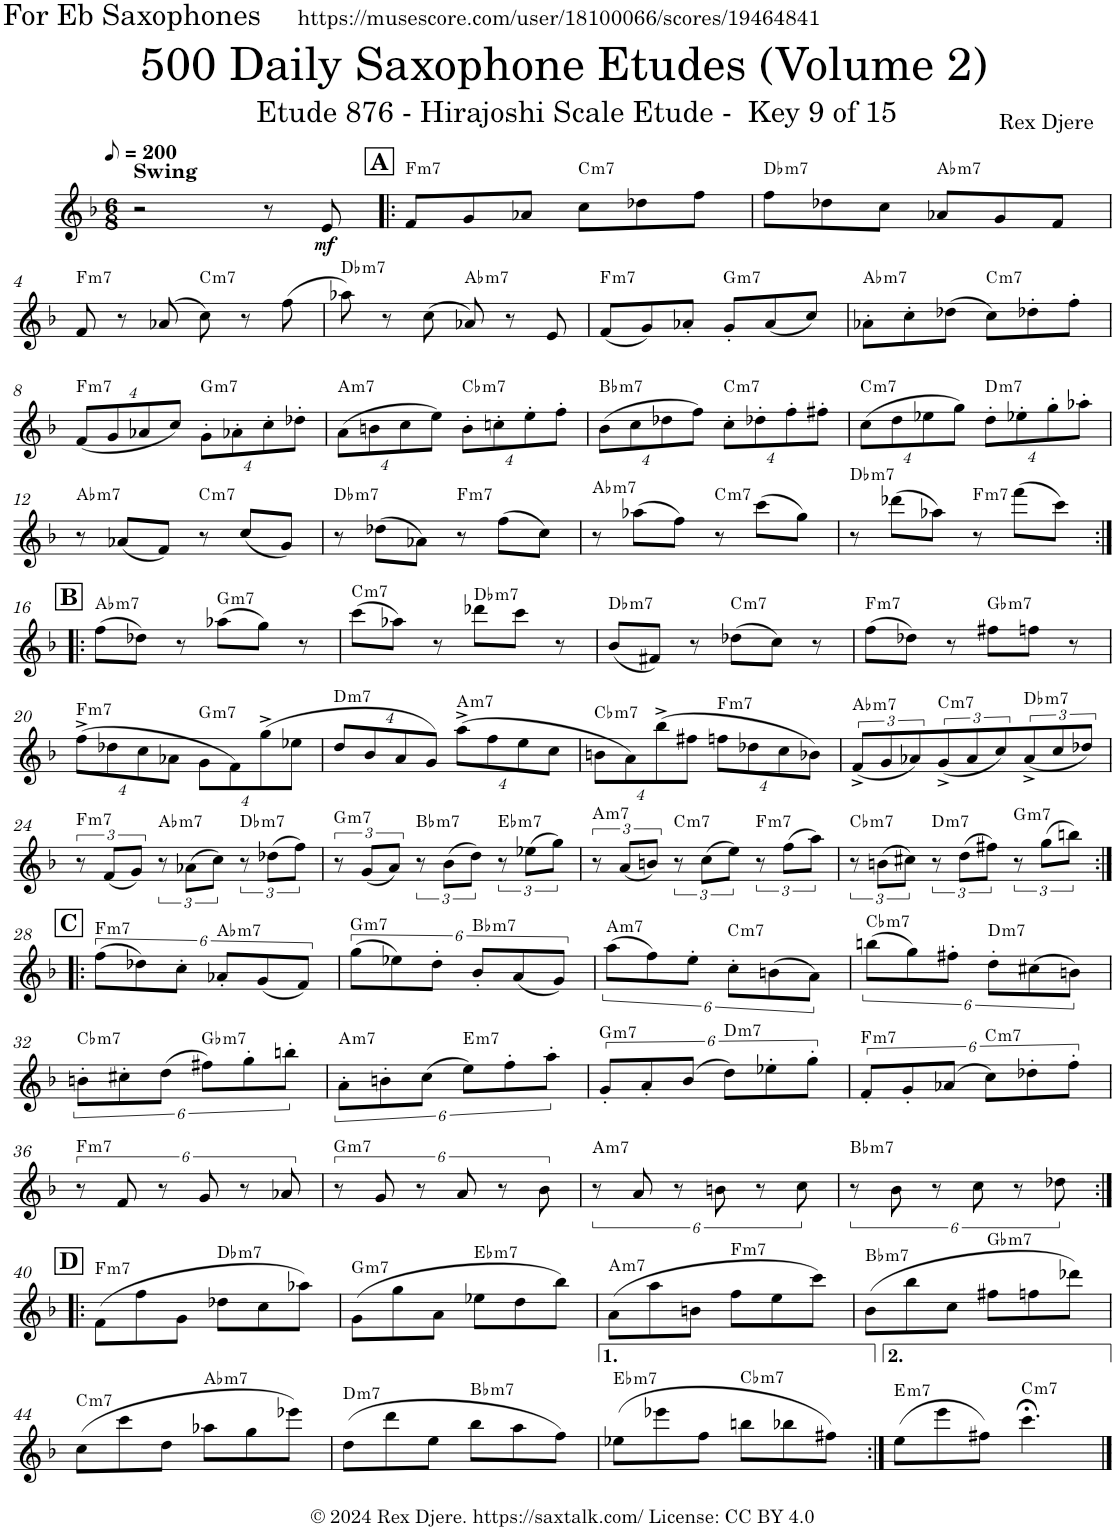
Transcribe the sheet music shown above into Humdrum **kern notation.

**kern	**dynam	**harte
*part1	*part1	*part1
*staff1	*staff1	*
*I"Alto Saxophone	*	*
*I'A. Sax.	*	*
*clefG2	*	*
*Trd5c9	*	*
*k[b-]	*	*
*M6/8	*	*
*MM100	*	*
=1	=1	=1
!LO:TX:a:B:t=Swing	!	!
2r	.	.
8r	.	.
!	!LO:DY:b	!
8e/	mf	.
!!LO:REH:place=s1:a:B:cj:fs=14:t=A
=2!|:	=2!|:	=2!|:
!	!	!LO:H:kt=m7
8f/L	.	F:min7
8g/	.	.
8a-X/J	.	.
!	!	!LO:H:kt=m7
8cc\L	.	C:min7
8dd-X\	.	.
8ff\J	.	.
=3	=3	=3
!	!	!LO:H:kt=m7
8ff\L	.	Db:min7
8dd-X\	.	.
8cc\J	.	.
!	!	!LO:H:kt=m7
8a-X/L	.	Ab:min7
8g/	.	.
8f/J	.	.
!!LO:LB:g=z
=4	=4	=4
!	!	!LO:H:kt=m7
8f/	.	F:min7
8r	.	.
(8a-X/	.	.
!	!	!LO:H:kt=m7
8cc\)	.	C:min7
8r	.	.
(8ff\	.	.
=5	=5	=5
!	!	!LO:H:kt=m7
8aa-X\)	.	Db:min7
8r	.	.
(8cc\	.	.
!	!	!LO:H:kt=m7
8a-X/)	.	Ab:min7
8r	.	.
8e/	.	.
=6	=6	=6
!	!	!LO:H:kt=m7
(8f/L	.	F:min7
8g/)	.	.
8a-X'/J	.	.
!	!	!LO:H:kt=m7
8g'/L	.	G:min7
(8a-/	.	.
8cc/J)	.	.
=7	=7	=7
!	!	!LO:H:kt=m7
8a-X'\L	.	Ab:min7
8cc'\	.	.
(8dd-X\J	.	.
!	!	!LO:H:kt=m7
8cc\L)	.	C:min7
8dd-X'\	.	.
8ff'\J	.	.
!!LO:LB:g=z
=8	=8	=8
*Xbrackettup	*	*
!	!	!LO:H:kt=m7
(32%3f/L	.	F:min7
32%3g/	.	.
32%3a-X/	.	.
32%3cc/J)	.	.
!	!	!LO:H:kt=m7
32%3g'\L	.	G:min7
32%3a-X'\	.	.
32%3cc'\	.	.
32%3dd-X'\J	.	.
=9	=9	=9
!	!	!LO:H:kt=m7
(32%3a\L	.	A:min7
32%3bn\	.	.
32%3cc\	.	.
32%3ee\J)	.	.
!	!	!LO:H:kt=m7
32%3b'\L	.	Cb:min7
32%3ccn'\	.	.
32%3ee'\	.	.
32%3ff'\J	.	.
=10	=10	=10
!	!	!LO:H:kt=m7
(32%3b-\L	.	Bb:min7
32%3cc\	.	.
32%3dd-X\	.	.
32%3ff\J)	.	.
!	!	!LO:H:kt=m7
32%3cc'\L	.	C:min7
32%3dd-X'\	.	.
32%3ff'\	.	.
32%3ff#X'\J	.	.
=11	=11	=11
!	!	!LO:H:kt=m7
(32%3cc\L	.	C:min7
32%3dd\	.	.
32%3ee-X\	.	.
32%3gg\J)	.	.
!	!	!LO:H:kt=m7
32%3dd'\L	.	D:min7
32%3ee-X'\	.	.
32%3gg'\	.	.
32%3aa-X'\J	.	.
!!LO:LB:g=z
=12	=12	=12
!	!	!LO:H:kt=m7
8r	.	Ab:min7
(8a-X/L	.	.
8f/J)	.	.
!	!	!LO:H:kt=m7
8r	.	C:min7
(8cc/L	.	.
8g/J)	.	.
=13	=13	=13
!	!	!LO:H:kt=m7
8r	.	Db:min7
(8dd-X\L	.	.
8a-X\J)	.	.
!	!	!LO:H:kt=m7
8r	.	F:min7
(8ff\L	.	.
8cc\J)	.	.
=14	=14	=14
!	!	!LO:H:kt=m7
8r	.	Ab:min7
(8aa-X\L	.	.
8ff\J)	.	.
!	!	!LO:H:kt=m7
8r	.	C:min7
(8ccc\L	.	.
8gg\J)	.	.
=15	=15	=15
!	!	!LO:H:kt=m7
8r	.	Db:min7
(8ddd-X\L	.	.
8aa-X\J)	.	.
!	!	!LO:H:kt=m7
8r	.	F:min7
(8fff\L	.	.
8ccc\J)	.	.
!!LO:LB:g=z
!!LO:REH:place=s1:a:B:cj:fs=14:t=B
=16:|!|:	=16:|!|:	=16:|!|:
!	!	!LO:H:kt=m7
(8ff\L	.	Ab:min7
8dd-X\J)	.	.
8r	.	.
!	!	!LO:H:kt=m7
(8aa-X\L	.	G:min7
8gg\J)	.	.
8r	.	.
=17	=17	=17
!	!	!LO:H:kt=m7
(8ccc\L	.	C:min7
8aa-X\J)	.	.
8r	.	.
!	!	!LO:H:kt=m7
8ddd-X\L	.	Db:min7
8ccc\J	.	.
8r	.	.
=18	=18	=18
!	!	!LO:H:kt=m7
(8b-/L	.	Db:min7
8f#X/J)	.	.
8r	.	.
!	!	!LO:H:kt=m7
(8dd-X\L	.	C:min7
8cc\J)	.	.
8r	.	.
=19	=19	=19
!	!	!LO:H:kt=m7
(8ff\L	.	F:min7
8dd-X\J)	.	.
8r	.	.
!	!	!LO:H:kt=m7
8ff#X\L	.	Gb:min7
8ffn\J	.	.
8r	.	.
!!LO:LB:g=z
=20	=20	=20
!	!	!LO:H:kt=m7
(32%3ff^\L	.	F:min7
32%3dd-X\	.	.
32%3cc\	.	.
32%3a-X\J	.	.
!	!	!LO:H:kt=m7
32%3g\L	.	G:min7
32%3f\)	.	.
(32%3gg^\	.	.
32%3ee-X\J	.	.
=21	=21	=21
!	!	!LO:H:kt=m7
32%3dd/L	.	D:min7
32%3b-/	.	.
32%3a/	.	.
32%3g/J)	.	.
!	!	!LO:H:kt=m7
(32%3aa^\L	.	A:min7
32%3ff\	.	.
32%3ee\	.	.
32%3cc\J	.	.
=22	=22	=22
!	!	!LO:H:kt=m7
32%3bn\L	.	Cb:min7
32%3a\)	.	.
(32%3bb-^\	.	.
32%3ff#X\J	.	.
!	!	!LO:H:kt=m7
32%3ffn\L	.	F:min7
32%3dd-X\	.	.
32%3cc\	.	.
32%3b-X\J)	.	.
=23	=23	=23
*brackettup	*	*
!	!	!LO:H:kt=m7
(12f^/L	.	Ab:min7
12g/	.	.
12a-X/)	.	.
!	!	!LO:H:kt=m7
(12g^/	.	C:min7
12a-/	.	.
12cc/)	.	.
!	!	!LO:H:kt=m7
(12a-^/	.	Db:min7
12cc/	.	.
12dd-X/J)	.	.
!!LO:LB:g=z
=24	=24	=24
!	!	!LO:H:kt=m7
12r	.	F:min7
(12f/L	.	.
12g/J)	.	.
!	!	!LO:H:kt=m7
12r	.	Ab:min7
(12a-X\L	.	.
12cc\J)	.	.
!	!	!LO:H:kt=m7
12r	.	Db:min7
(12dd-X\L	.	.
12ff\J)	.	.
=25	=25	=25
!	!	!LO:H:kt=m7
12r	.	G:min7
(12g/L	.	.
12a/J)	.	.
!	!	!LO:H:kt=m7
12r	.	Bb:min7
(12b-\L	.	.
12dd\J)	.	.
!	!	!LO:H:kt=m7
12r	.	Eb:min7
(12ee-X\L	.	.
12gg\J)	.	.
=26	=26	=26
!	!	!LO:H:kt=m7
12r	.	A:min7
(12a/L	.	.
12bn/J)	.	.
!	!	!LO:H:kt=m7
12r	.	C:min7
(12cc\L	.	.
12ee\J)	.	.
!	!	!LO:H:kt=m7
12r	.	F:min7
(12ff\L	.	.
12aa\J)	.	.
=27	=27	=27
!	!	!LO:H:kt=m7
12r	.	Cb:min7
(12bn\L	.	.
12cc#X\J)	.	.
!	!	!LO:H:kt=m7
12r	.	D:min7
(12dd\L	.	.
12ff#X\J)	.	.
!	!	!LO:H:kt=m7
12r	.	G:min7
(12gg\L	.	.
12bbn\J)	.	.
!!LO:LB:g=z
!!LO:REH:place=s1:a:B:cj:fs=14:t=C
=28:|!|:	=28:|!|:	=28:|!|:
!	!	!LO:H:kt=m7
(8ff\L	.	F:min7
8dd-X\)	.	.
8cc'\J	.	.
!	!	!LO:H:kt=m7
8a-X'/L	.	Ab:min7
(8g/	.	.
8f/J)	.	.
=29	=29	=29
!	!	!LO:H:kt=m7
(8gg\L	.	G:min7
8ee-X\)	.	.
8dd'\J	.	.
!	!	!LO:H:kt=m7
8b-'/L	.	Bb:min7
(8a/	.	.
8g/J)	.	.
=30	=30	=30
!	!	!LO:H:kt=m7
(8aa\L	.	A:min7
8ff\)	.	.
8ee'\J	.	.
!	!	!LO:H:kt=m7
8cc'\L	.	C:min7
(8bn\	.	.
8a\J)	.	.
=31	=31	=31
!	!	!LO:H:kt=m7
(8bbn\L	.	Cb:min7
8gg\)	.	.
8ff#X'\J	.	.
!	!	!LO:H:kt=m7
8dd'\L	.	D:min7
(8cc#X\	.	.
8bn\J)	.	.
!!LO:LB:g=z
=32	=32	=32
!	!	!LO:H:kt=m7
8bn'\L	.	Cb:min7
8cc#X'\	.	.
(8dd\J	.	.
!	!	!LO:H:kt=m7
8ff#X\L)	.	Gb:min7
8gg'\	.	.
8bbn'\J	.	.
=33	=33	=33
!	!	!LO:H:kt=m7
8a'\L	.	A:min7
8bn'\	.	.
(8cc\J	.	.
!	!	!LO:H:kt=m7
8ee\L)	.	E:min7
8ff'\	.	.
8aa'\J	.	.
=34	=34	=34
!	!	!LO:H:kt=m7
8g'/L	.	G:min7
8a'/	.	.
(8b-/J	.	.
!	!	!LO:H:kt=m7
8dd\L)	.	D:min7
8ee-X'\	.	.
8gg'\J	.	.
=35	=35	=35
!	!	!LO:H:kt=m7
8f'/L	.	F:min7
8g'/	.	.
(8a-X/J	.	.
!	!	!LO:H:kt=m7
8cc\L)	.	C:min7
8dd-X'\	.	.
8ff'\J	.	.
!!LO:LB:g=z
=36	=36	=36
!	!	!LO:H:kt=m7
8r	.	F:min7
8f/	.	.
8r	.	.
8g/	.	.
8r	.	.
8a-X/	.	.
=37	=37	=37
!	!	!LO:H:kt=m7
8r	.	G:min7
8g/	.	.
8r	.	.
8a/	.	.
8r	.	.
8b-\	.	.
=38	=38	=38
!	!	!LO:H:kt=m7
8r	.	A:min7
8a/	.	.
8r	.	.
8bn\	.	.
8r	.	.
8cc\	.	.
=39	=39	=39
!	!	!LO:H:kt=m7
8r	.	Bb:min7
8b-\	.	.
8r	.	.
8cc\	.	.
8r	.	.
8dd-X\	.	.
!!LO:LB:g=z
!!LO:REH:place=s1:a:B:cj:fs=14:t=D
=40:|!|:	=40:|!|:	=40:|!|:
!	!	!LO:H:kt=m7
(8f\L	.	F:min7
8ff\	.	.
8g\J	.	.
!	!	!LO:H:kt=m7
8dd-X\L	.	Db:min7
8cc\	.	.
8aa-X\J)	.	.
=41	=41	=41
!	!	!LO:H:kt=m7
(8g\L	.	G:min7
8gg\	.	.
8a\J	.	.
!	!	!LO:H:kt=m7
8ee-X\L	.	Eb:min7
8dd\	.	.
8bb-\J)	.	.
=42	=42	=42
!	!	!LO:H:kt=m7
(8a\L	.	A:min7
8aa\	.	.
8bn\J	.	.
!	!	!LO:H:kt=m7
8ff\L	.	F:min7
8ee\	.	.
8ccc\J)	.	.
=43	=43	=43
!	!	!LO:H:kt=m7
(8b-\L	.	Bb:min7
8bb-\	.	.
8cc\J	.	.
!	!	!LO:H:kt=m7
8ff#X\L	.	Gb:min7
8ffn\	.	.
8ddd-X\J)	.	.
!!LO:LB:g=z
=44	=44	=44
!	!	!LO:H:kt=m7
(8cc\L	.	C:min7
8ccc\	.	.
8dd\J	.	.
!	!	!LO:H:kt=m7
8aa-X\L	.	Ab:min7
8gg\	.	.
8eee-X\J)	.	.
=45	=45	=45
!	!	!LO:H:kt=m7
(8dd\L	.	D:min7
8ddd\	.	.
8ee\J	.	.
!	!	!LO:H:kt=m7
8bb-\L	.	Bb:min7
8aa\	.	.
8ff\J)	.	.
=46	=46	=46
!	!	!LO:H:kt=m7
(8ee-X\L	.	Eb:min7
8eee-X\	.	.
8ff\J	.	.
!	!	!LO:H:kt=m7
8bbn\L	.	Cb:min7
8bb-X\	.	.
8ff#X\J)	.	.
=47:|!	=47:|!	=47:|!
!	!	!LO:H:kt=m7
(8ee\L	.	E:min7
8eee\	.	.
8ff#X\J)	.	.
!	!	!LO:H:kt=m7
4.ccc;<\	.	C:min7
==	==	==
*-	*-	*-
